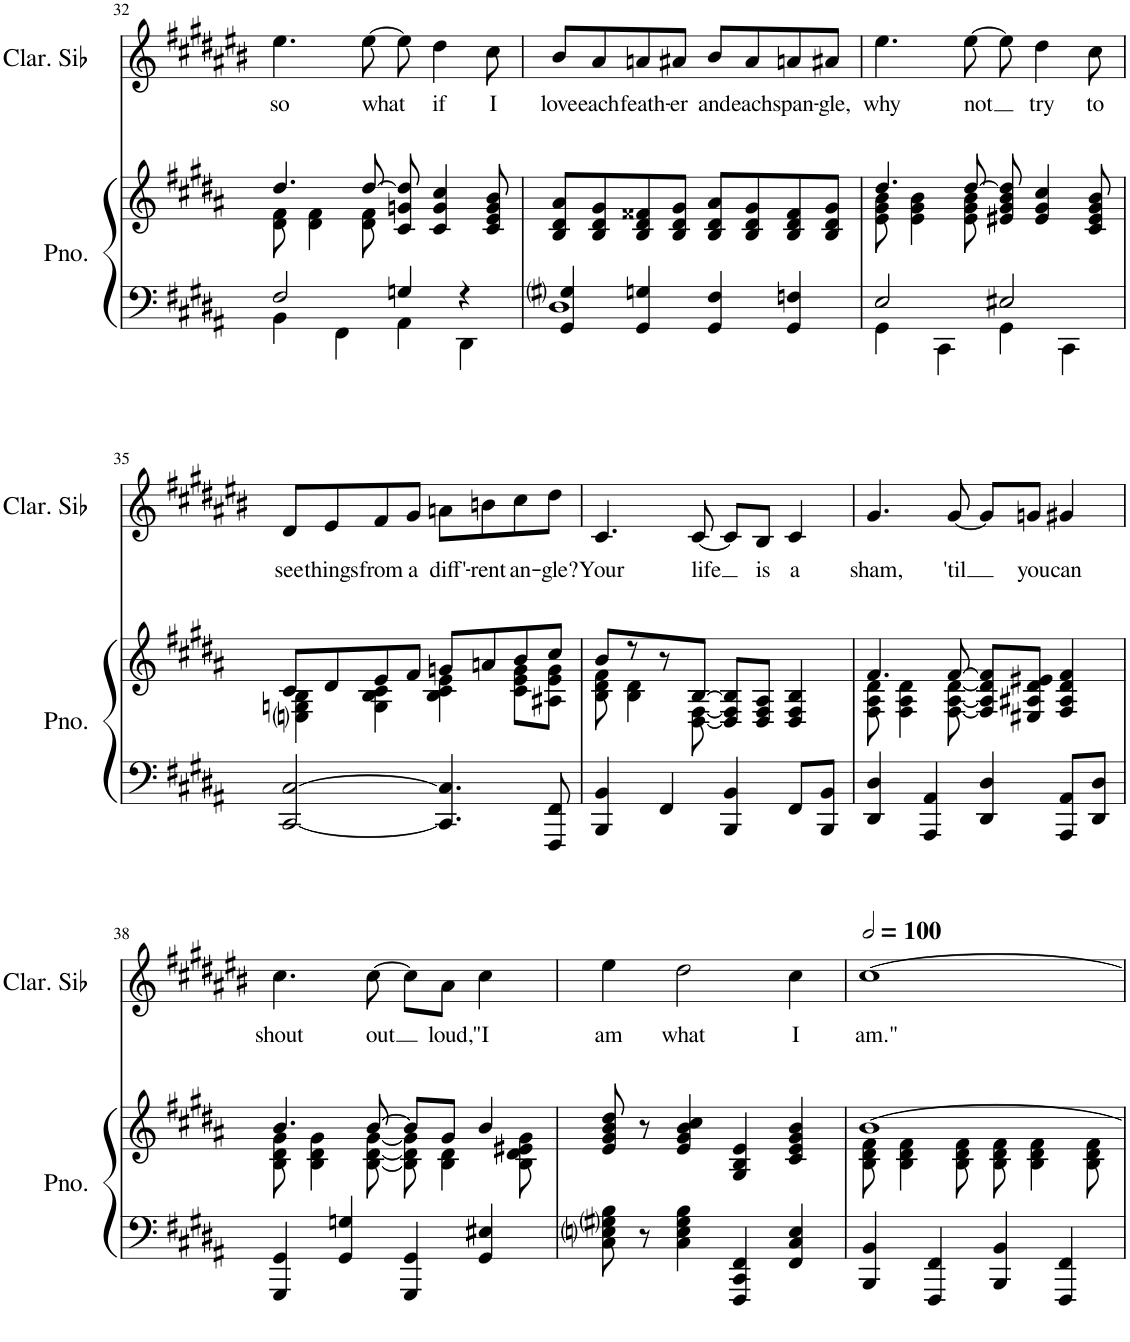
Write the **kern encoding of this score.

**kern	**kern	**kern	**text
*part2	*part2	*part1	*part1
*staff3	*staff2	*staff1	*staff1
*I"Piano	*	*I"Clarinette en Sib	*
*I'Pno.	*	*I'Clar. Sib	*
!!LO:PB:g=z
*clefF4	*clefG2	*clefG2	*
*	*	*Trd1c2	*
*k[f#c#g#d#a#]	*k[f#c#g#d#a#]	*k[f#c#g#d#a#e#b#]	*
*M4/4	*M4/4	*M4/4	*
=32	=32	=32	=32
*^	*^	*	*
!	!	!	!	!	!LO:LY:b
2F#/	4BB\	4.dd#/	8d#\ 8f#\	4.ee#\	so
.	.	.	4d#\ 4f#\	.	.
.	4FF#\	.	.	.	.
!	!	!	!	!	!LO:LY:b
.	.	[8dd#/	8d#\ 8f#\	[8ee#\	what
4Gn/	4AA#\	8c#/ 8gn/ 8dd#/]	2ryy	8ee#\]	.
!	!	!	!	!	!LO:LY:b
.	.	4c#/ 4g/ 4cc#/	.	4dd#\	if
4r	4DD#\	.	.	.	.
!	!	!	!	!	!LO:LY:b
.	.	8c#/ 8e/ 8g/ 8b/	.	8cc#\	I
*	*	*v	*v	*	*
=33	=33	=33	=33	=33
!	!	!	!	!LO:LY:b
4GG#/ 4G#i/	1D#	8B/ 8d#/ 8a#/L	8b#/L	love
!	!	!	!	!LO:LY:b
.	.	8B/ 8d#/ 8g#/	8a#/	each
!	!	!	!	!LO:LY:b
4GG#/ 4Gn/	.	8B/ 8d#/ 8f##X/	8an/	feath-
!	!	!	!	!LO:LY:b
.	.	8B/ 8d#/ 8g#/J	8a#X/J	-er
!	!	!	!	!LO:LY:b
4GG#/ 4F#/	.	8B/ 8d#/ 8a#/L	8b#/L	and
!	!	!	!	!LO:LY:b
.	.	8B/ 8d#/ 8g#/	8a#/	each
!	!	!	!	!LO:LY:b
4GG#/ 4Fn/	.	8B/ 8d#/ 8f##/	8an/	span-
!	!	!	!	!LO:LY:b
.	.	8B/ 8d#/ 8g#/J	8a#X/J	-gle,
=34	=34	=34	=34	=34
*	*	*^	*	*
!	!	!	!	!	!LO:LY:b
2E/	4GG#\	4.dd#/	8e\ 8g#\ 8b\	4.ee#\	why
.	.	.	4e\ 4g#\ 4b\	.	.
.	4CC#\	.	.	.	.
!	!	!	!	!	!LO:LY:b
.	.	[8dd#/	8e\ 8g#\ 8b\	[8ee#\	not
2E#X/	4GG#\	8e#X/ 8g#/ 8b/ 8dd#/]	2ryy	8ee#\]	.
!	!	!	!	!	!LO:LY:b
.	.	4e#/ 4g#/ 4cc#/	.	4dd#\	try
.	4CC#\	.	.	.	.
!	!	!	!	!	!LO:LY:b
.	.	8c#/ 8e#/ 8g#/ 8b/	.	8cc#\	to
*v	*v	*	*	*	*
!!LO:LB:g=z
=35	=35	=35	=35	=35
!	!	!	!	!LO:LY:b
[2CC#/ [2C#/	8c#/L	4Eni\ 4Gn\ 4B\	8d#/L	see
!	!	!	!	!LO:LY:b
.	8d#/	.	8e#/	things
!	!	!	!	!LO:LY:b
.	8e/	4G\ 4B\ 4c#\	8f#/	from
!	!	!	!	!LO:LY:b
.	8f#/J	.	8g#/J	a
!	!	!	!	!LO:LY:b
4.CC#/] 4.C#/]	8gn/L	4B\ 4c#\ 4e\	8an\L	diff'-
!	!	!	!	!LO:LY:b
.	8an/	.	8bn\	-rent
!	!	!	!	!LO:LY:b
.	8b/	8c#\ 8e\ 8g\L	8cc#\	an-
!	!	!	!	!LO:LY:b
8FFF#/ 8FF#/	8cc#/J	8A#X\ 8e\ 8g\J	8dd#\J	-gle?
=36	=36	=36	=36	=36
!	!	!	!	!LO:LY:b
4BBB/ 4BB/	8b/L	8B\ 8d#\ 8f#\	4.c#/	Your
.	8r	4B\ 4d#\	.	.
4FF#/	8r	.	.	.
!	!	!	!	!LO:LY:b
.	[8B/J	[8D#\ [8F#\	[8c#/	life
4BBB/ 4BB/	8D#/] 8F#/] 8B/]L	2ryy	8c#/L]	.
!	!	!	!	!LO:LY:b
.	8D#/ 8F#/ 8A#/J	.	8B#/J	is
!	!	!	!	!LO:LY:b
8FF#/L	4D#/ 4F#/ 4B/	.	4c#/	a
8BBB/ 8BB/J	.	.	.	.
=37	=37	=37	=37	=37
!	!	!	!	!LO:LY:b
4DD#/ 4D#/	4.f#/	8F#\ 8A#\ 8d#\	4.g#/	sham,
.	.	4F#\ 4A#\ 4d#\	.	.
4AAA#/ 4AA#/	.	.	.	.
!	!	!	!	!LO:LY:b
.	[8f#/	[8F#\ [8A#\ [8d#\	[8g#/	'til
4DD#/ 4D#/	8F#/] 8A#/] 8d#/] 8f#/]L	2ryy	8g#/L]	.
!	!	!	!	!LO:LY:b
.	8E#X/ 8A#X/ 8d#/ 8e#X/J	.	8gn/J	you
!	!	!	!	!LO:LY:b
8AAA#/ 8AA#/L	4F#/ 4A#/ 4d#/ 4f#/	.	4g#X/	can
8DD#/ 8D#/J	.	.	.	.
!!LO:LB:g=z
=38	=38	=38	=38	=38
!	!	!	!	!LO:LY:b
4GGG#/ 4GG#/	4.b/	8B\ 8d#\ 8g#\	4.cc#\	shout
.	.	4B\ 4d#\ 4g#\	.	.
4GG#/ 4Gn/	.	.	.	.
!	!	!	!	!LO:LY:b
.	[8b/	[8B\ [8d#\ [8g#\	[8cc#\	out
4GGG#/ 4GG#/	8b/L]	8B\] 8d#\] 8g#\]	8cc#\L]	.
!	!	!	!	!LO:LY:b
.	8g#/J	4B\ 4d#\	8a#\J	loud,
!	!	!	!	!LO:LY:b
4GG#/ 4E#X/	4b/	.	4cc#\	"I
.	.	8B\ 8d#\ 8e#X\ 8g#\	.	.
=39	=39	=39	=39	=39
!	!	!	!	!LO:LY:b
*	*v	*v	*	*
8C#\ 8Eni\ 8G#i\ 8B\	8e/ 8g#/ 8b/ 8dd#/	4ee#\	am
8r	8r	.	.
!	!	!	!LO:LY:b
4C#\ 4E\ 4G#\ 4B\	4e/ 4g#/ 4b/ 4cc#/	2dd#\	what
4FFF#/ 4CC#/ 4FF#/	4G#/ 4B/ 4e/	.	.
!	!	!	!LO:LY:b
4FF#/ 4C#/ 4E/	4c#/ 4e/ 4g#/ 4b/	4cc#\	I
=40	=40	=40	=40
*	*	*MM200	*
*	*^	*	*
!	!	!	!	!LO:LY:b
4BBB/ 4BB/	[1b	8B\ 8d#\ 8f#\	[1cc#	am."
.	.	4B\ 4d#\ 4f#\	.	.
4FFF#/ 4FF#/	.	.	.	.
.	.	8B\ 8d#\ 8f#\	.	.
4BBB/ 4BB/	.	8B\ 8d#\ 8f#\	.	.
.	.	4B\ 4d#\ 4f#\	.	.
4FFF#/ 4FF#/	.	.	.	.
.	.	8B\ 8d#\ 8f#\	.	.
*	*v	*v	*	*
=	=	=	=
*-	*-	*-	*-
